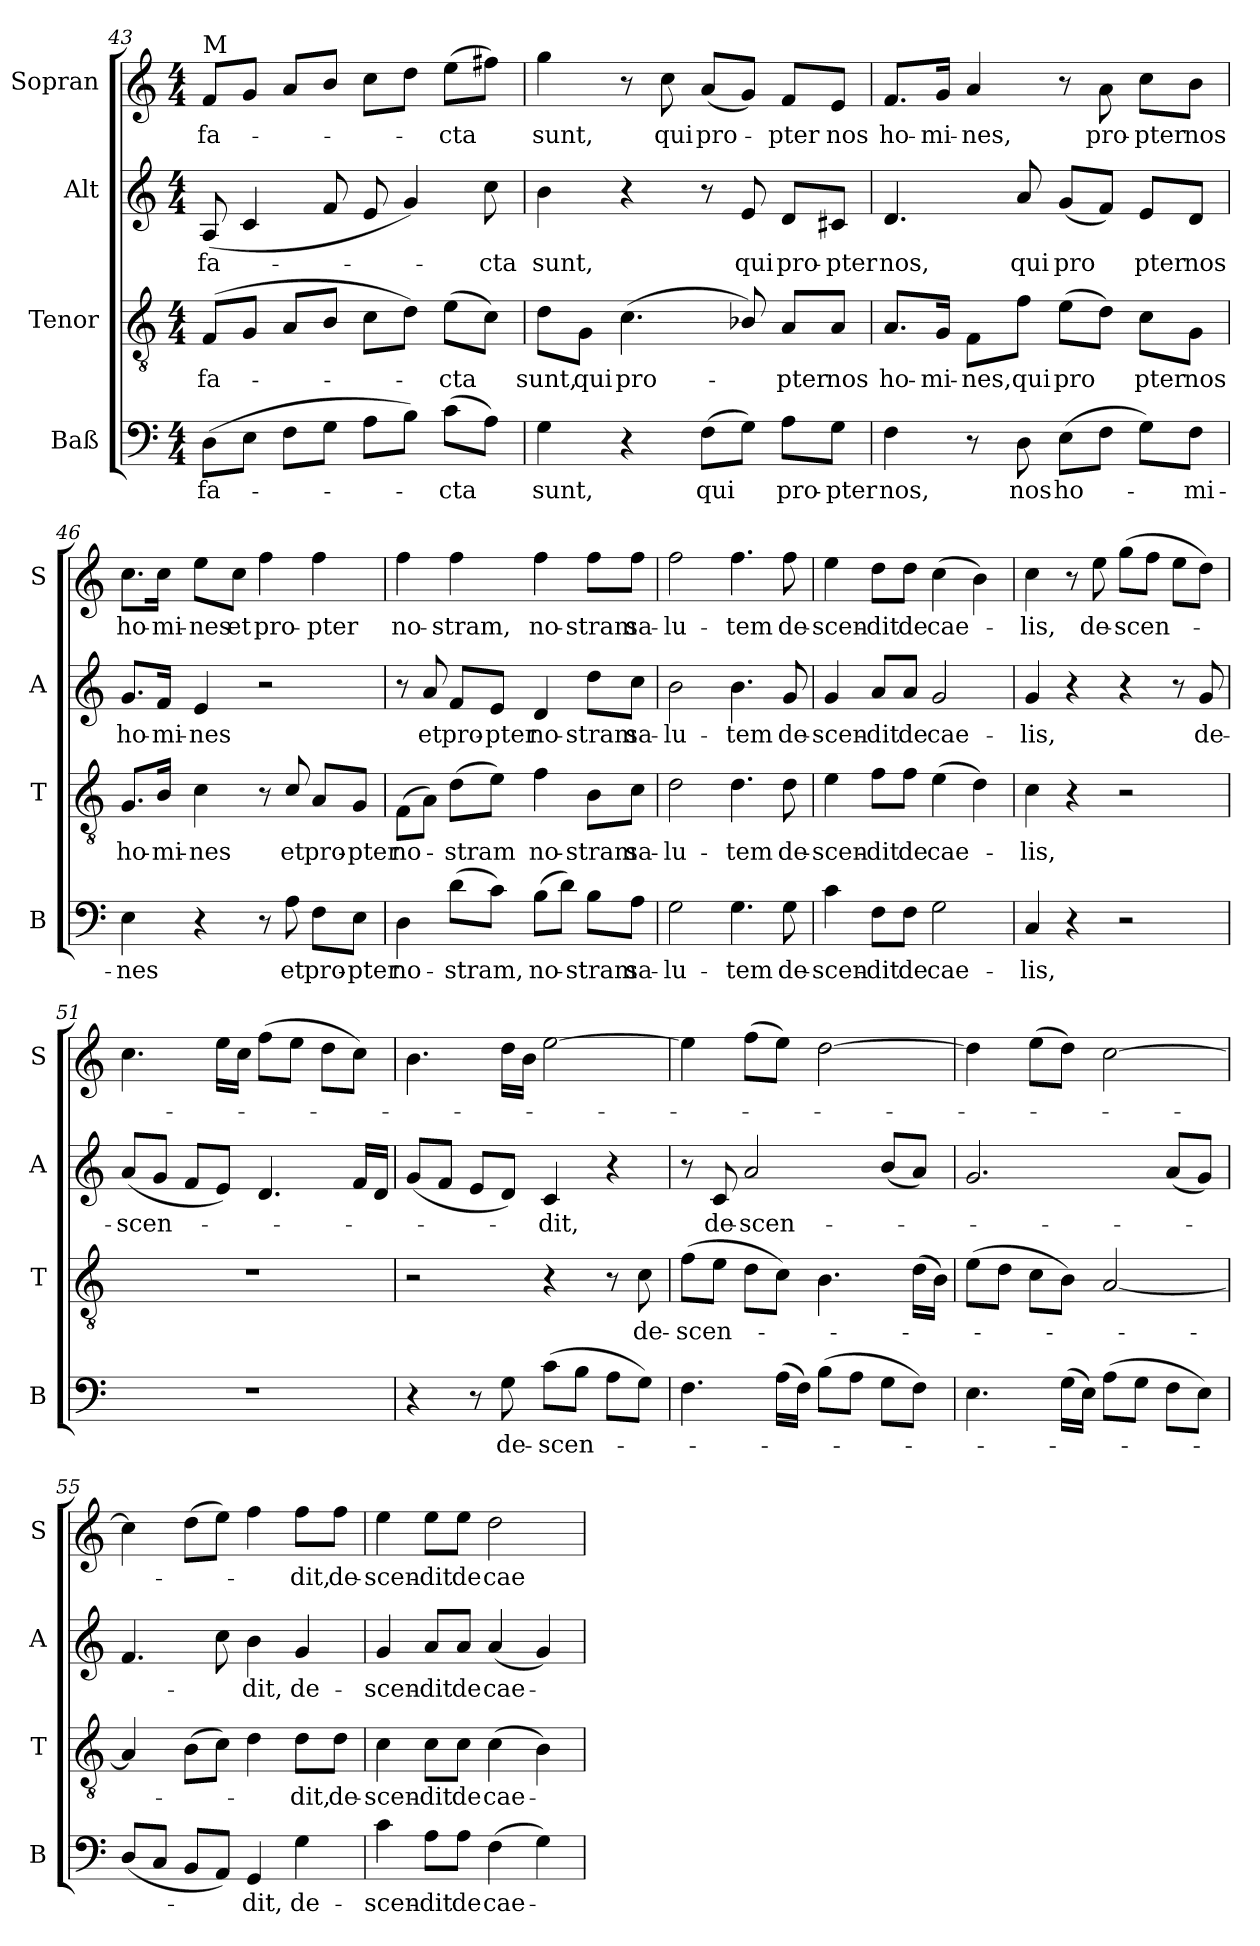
**kern	**text	**kern	**text	**kern	**text	**kern	**text
*part4	*part4	*part3	*part3	*part2	*part2	*part1	*part1
*staff4	*staff4	*staff3	*staff3	*staff2	*staff2	*staff1	*staff1
*I"Baß	*	*I"Tenor	*	*I"Alt	*	*I"Sopran	*
*I'B	*	*I'T	*	*I'A	*	*I'S	*
*clefF4	*	*clefGv2	*	*clefG2	*	*clefG2	*
*k[]	*	*k[]	*	*k[]	*	*k[]	*
*M4/4	*	*M4/4	*	*M4/4	*	*M4/4	*
=43	=43	=43	=43	=43	=43	=43	=43
!	!	!	!	!	!	!LO:TX:a:t=M	!
!	!LO:LY:b	!	!LO:LY:b	!	!LO:LY:b	!	!LO:LY:b
(8D\L	fa-	(8F/L	fa-	(8A/	fa-	8f/L	fa-
8E\J	.	8G/J	.	4c/	.	8g/J	.
8F\L	.	8A/L	.	.	.	8a/L	.
8G\J	.	8B/J	.	8f/	.	8b/J	.
8A\L	.	8c\L	.	8e/	.	8cc\L	.
8B\J)	.	8d\J)	.	4g/)	.	8dd\J	.
!	!LO:LY:b	!	!LO:LY:b	!	!	!	!LO:LY:b
(8c\L	cta	(8e\L	cta	.	.	(8ee\L	cta
!	!	!	!	!	!LO:LY:b	!	!
8A\J)	.	8c\J)	.	8cc\	cta	8ff#X\J)	.
=44	=44	=44	=44	=44	=44	=44	=44
!	!LO:LY:b	!	!LO:LY:b	!	!LO:LY:b	!	!LO:LY:b
4G\	sunt,	8d\L	sunt,	4b\	sunt,	4gg\	sunt,
!	!	!	!LO:LY:b	!	!	!	!
.	.	8G\J	qui	.	.	.	.
!	!	!	!LO:LY:b	!	!	!	!
4r	.	(4.c\	pro-	4r	.	8r	.
!	!	!	!	!	!	!	!LO:LY:b
.	.	.	.	.	.	8cc\	qui
!	!LO:LY:b	!	!	!	!	!	!LO:LY:b
(8F\L	qui	.	.	8r	.	(8a/L	pro-
!	!	!	!	!	!LO:LY:b	!	!
8G\J)	.	8B-X/)	.	8e/	qui	8g/J)	.
!	!LO:LY:b	!	!LO:LY:b	!	!LO:LY:b	!	!LO:LY:b
8A\L	pro-	8A/L	pter	8d/L	pro-	8f/L	pter
!	!LO:LY:b	!	!LO:LY:b	!	!LO:LY:b	!	!LO:LY:b
8G\J	pter	8A/J	nos	8c#X/J	pter	8e/J	nos
=45	=45	=45	=45	=45	=45	=45	=45
!	!LO:LY:b	!	!LO:LY:b	!	!LO:LY:b	!	!LO:LY:b
4F\	nos,	8.A/L	ho-	4.d/	nos,	8.f/L	ho-
!	!	!	!LO:LY:b	!	!	!	!LO:LY:b
.	.	16G/Jk	mi-	.	.	16g/Jk	mi-
!	!	!	!LO:LY:b	!	!	!	!LO:LY:b
8r	.	8F\L	nes,	.	.	4a/	nes,
!	!LO:LY:b	!	!LO:LY:b	!	!LO:LY:b	!	!
8D\	nos	8f\J	qui	8a/	qui	.	.
!	!LO:LY:b	!	!LO:LY:b	!	!LO:LY:b	!	!
(8E\L	ho-	(8e\L	pro	(8g/L	pro	8r	.
!	!	!	!	!	!	!	!LO:LY:b
8F\J	.	8d\J)	.	8f/J)	.	8a\	pro-
!	!	!	!LO:LY:b	!	!LO:LY:b	!	!LO:LY:b
8G\L)	.	8c\L	pter	8e/L	pter	8cc\L	pter
!	!LO:LY:b	!	!LO:LY:b	!	!LO:LY:b	!	!LO:LY:b
8F\J	mi-	8G\J	nos	8d/J	nos	8b\J	nos
=46	=46	=46	=46	=46	=46	=46	=46
!	!LO:LY:b	!	!LO:LY:b	!	!LO:LY:b	!	!LO:LY:b
4E\	nes	8.G/L	ho-	8.g/L	ho-	8.cc\L	ho-
!	!	!	!LO:LY:b	!	!LO:LY:b	!	!LO:LY:b
.	.	16B/Jk	mi-	16f/Jk	mi-	16cc\Jk	mi-
!	!	!	!LO:LY:b	!	!LO:LY:b	!	!LO:LY:b
4r	.	4c\	nes	4e/	nes	8ee\L	nes
!	!	!	!	!	!	!	!LO:LY:b
.	.	.	.	.	.	8cc\J	et
!	!	!	!	!	!	!	!LO:LY:b
8r	.	8r	.	2r	.	4ff\	pro-
!	!LO:LY:b	!	!LO:LY:b	!	!	!	!
8A\	et	8c/	et	.	.	.	.
!	!LO:LY:b	!	!LO:LY:b	!	!	!	!LO:LY:b
8F\L	pro-	8A/L	pro-	.	.	4ff\	pter
!	!LO:LY:b	!	!LO:LY:b	!	!	!	!
8E\J	pter	8G/J	pter	.	.	.	.
=47	=47	=47	=47	=47	=47	=47	=47
!	!LO:LY:b	!	!LO:LY:b	!	!	!	!LO:LY:b
4D\	no-	(8F\L	no-	8r	.	4ff\	no-
!	!	!	!	!	!LO:LY:b	!	!
.	.	8A\J)	.	8a/	et	.	.
!	!LO:LY:b	!	!LO:LY:b	!	!LO:LY:b	!	!LO:LY:b
(8d\L	stram,	(8d\L	stram	8f/L	pro-	4ff\	stram,
!	!	!	!	!	!LO:LY:b	!	!
8c\J)	.	8e\J)	.	8e/J	pter	.	.
!	!LO:LY:b	!	!LO:LY:b	!	!LO:LY:b	!	!LO:LY:b
(8B\L	no-	4f\	no-	4d/	no-	4ff\	no-
8d\J)	.	.	.	.	.	.	.
!	!LO:LY:b	!	!LO:LY:b	!	!LO:LY:b	!	!LO:LY:b
8B\L	stram	8B\L	stram	8dd\L	stram	8ff\L	stram
!	!LO:LY:b	!	!LO:LY:b	!	!LO:LY:b	!	!LO:LY:b
8A\J	sa-	8c\J	sa-	8cc\J	sa-	8ff\J	sa-
=48	=48	=48	=48	=48	=48	=48	=48
!	!LO:LY:b	!	!LO:LY:b	!	!LO:LY:b	!	!LO:LY:b
2G\	lu-	2d\	lu-	2b\	lu-	2ff\	lu-
!	!LO:LY:b	!	!LO:LY:b	!	!LO:LY:b	!	!LO:LY:b
4.G\	tem	4.d\	tem	4.b\	tem	4.ff\	tem
!	!LO:LY:b	!	!LO:LY:b	!	!LO:LY:b	!	!LO:LY:b
8G\	de-	8d\	de-	8g/	de-	8ff\	de-
=49	=49	=49	=49	=49	=49	=49	=49
!	!LO:LY:b	!	!LO:LY:b	!	!LO:LY:b	!	!LO:LY:b
4c\	scen-	4e\	scen-	4g/	scen-	4ee\	scen-
!	!LO:LY:b	!	!LO:LY:b	!	!LO:LY:b	!	!LO:LY:b
8F\L	dit	8f\L	dit	8a/L	dit	8dd\L	dit
!	!LO:LY:b	!	!LO:LY:b	!	!LO:LY:b	!	!LO:LY:b
8F\J	de	8f\J	de	8a/J	de	8dd\J	de
!	!LO:LY:b	!	!LO:LY:b	!	!LO:LY:b	!	!LO:LY:b
2G\	cae-	(4e\	cae-	2g/	cae-	(4cc\	cae-
.	.	4d\)	.	.	.	4b\)	.
=50	=50	=50	=50	=50	=50	=50	=50
!	!LO:LY:b	!	!LO:LY:b	!	!LO:LY:b	!	!LO:LY:b
4C/	lis,	4c\	lis,	4g/	lis,	4cc\	lis,
4r	.	4r	.	4r	.	8r	.
!	!	!	!	!	!	!	!LO:LY:b
.	.	.	.	.	.	8ee\	de-
!	!	!	!	!	!	!	!LO:LY:b
2r	.	2r	.	4r	.	(8gg\L	scen-
.	.	.	.	.	.	8ff\J	.
.	.	.	.	8r	.	8ee\L	.
!	!	!	!	!	!LO:LY:b	!	!
.	.	.	.	8g/	de-	8dd\J)	.
!!LO:PB:g=z
=51	=51	=51	=51	=51	=51	=51	=51
!	!	!	!	!	!LO:LY:b	!	!
1r	.	1r	.	(8a/L	scen-	4.cc\	.
.	.	.	.	8g/J	.	.	.
.	.	.	.	8f/L	.	.	.
.	.	.	.	8e/J)	.	16ee\LL	.
.	.	.	.	.	.	16cc\JJ	.
.	.	.	.	4.d/	.	(8ff\L	.
.	.	.	.	.	.	8ee\J	.
.	.	.	.	.	.	8dd\L	.
.	.	.	.	16f/LL	.	8cc\J)	.
.	.	.	.	16d/JJ	.	.	.
=52	=52	=52	=52	=52	=52	=52	=52
4r	.	2r	.	(8g/L	.	4.b\	.
.	.	.	.	8f/J	.	.	.
8r	.	.	.	8e/L	.	.	.
!	!LO:LY:b	!	!	!	!	!	!
8G\	de-	.	.	8d/J)	.	16dd\LL	.
.	.	.	.	.	.	16b\JJ	.
!	!LO:LY:b	!	!	!	!LO:LY:b	!	!
(8c\L	scen-	4r	.	4c/	dit,	[2ee\	.
8B\J	.	.	.	.	.	.	.
8A\L	.	8r	.	4r	.	.	.
!	!	!	!LO:LY:b	!	!	!	!
8G\J)	.	8c\	de-	.	.	.	.
=53	=53	=53	=53	=53	=53	=53	=53
!	!	!	!LO:LY:b	!	!	!	!
4.F\	.	(8f\L	scen-	8r	.	4ee\]	.
!	!	!	!	!	!LO:LY:b	!	!
.	.	8e\J	.	8c/	de-	.	.
!	!	!	!	!	!LO:LY:b	!	!
.	.	8d\L	.	2a/	scen-	(8ff\L	.
(16A\LL	.	8c\J)	.	.	.	8ee\J)	.
16F\JJ)	.	.	.	.	.	.	.
(8B\L	.	4.B\	.	.	.	[2dd\	.
8A\J	.	.	.	.	.	.	.
8G\L	.	.	.	(8b/L	.	.	.
8F\J)	.	(16d\LL	.	8a/J)	.	.	.
.	.	16B\JJ)	.	.	.	.	.
=54	=54	=54	=54	=54	=54	=54	=54
4.E\	.	(8e\L	.	2.g/	.	4dd\]	.
.	.	8d\J	.	.	.	.	.
.	.	8c\L	.	.	.	(8ee\L	.
(16G\LL	.	8B\J)	.	.	.	8dd\J)	.
16E\JJ)	.	.	.	.	.	.	.
(8A\L	.	[2A/	.	.	.	[2cc\	.
8G\J	.	.	.	.	.	.	.
8F\L	.	.	.	(8a/L	.	.	.
8E\J)	.	.	.	8g/J)	.	.	.
=55	=55	=55	=55	=55	=55	=55	=55
(8D/L	.	4A/]	.	4.f/	.	4cc\]	.
8C/J	.	.	.	.	.	.	.
8BB/L	.	(8B\L	.	.	.	(8dd\L	.
8AA/J)	.	8c\J)	.	8cc\	.	8ee\J)	.
!	!LO:LY:b	!	!	!	!LO:LY:b	!	!
4GG/	dit,	4d\	.	4b\	dit,	4ff\	.
!	!LO:LY:b	!	!LO:LY:b	!	!LO:LY:b	!	!LO:LY:b
4G\	de-	8d\L	dit,	4g/	de-	8ff\L	dit,
!	!	!	!LO:LY:b	!	!	!	!LO:LY:b
.	.	8d\J	de-	.	.	8ff\J	de-
=56	=56	=56	=56	=56	=56	=56	=56
!	!LO:LY:b	!	!LO:LY:b	!	!LO:LY:b	!	!LO:LY:b
4c\	scen-	4c\	scen-	4g/	scen-	4ee\	scen-
!	!LO:LY:b	!	!LO:LY:b	!	!LO:LY:b	!	!LO:LY:b
8A\L	dit	8c\L	dit	8a/L	dit	8ee\L	dit
!	!LO:LY:b	!	!LO:LY:b	!	!LO:LY:b	!	!LO:LY:b
8A\J	de	8c\J	de	8a/J	de	8ee\J	de
!	!LO:LY:b	!	!LO:LY:b	!	!LO:LY:b	!	!LO:LY:b
(4F\	cae-	(4c\	cae-	(4a/	cae-	2dd\	cae-
4G\)	.	4B\)	.	4g/)	.	.	.
=	=	=	=	=	=	=	=
*-	*-	*-	*-	*-	*-	*-	*-
